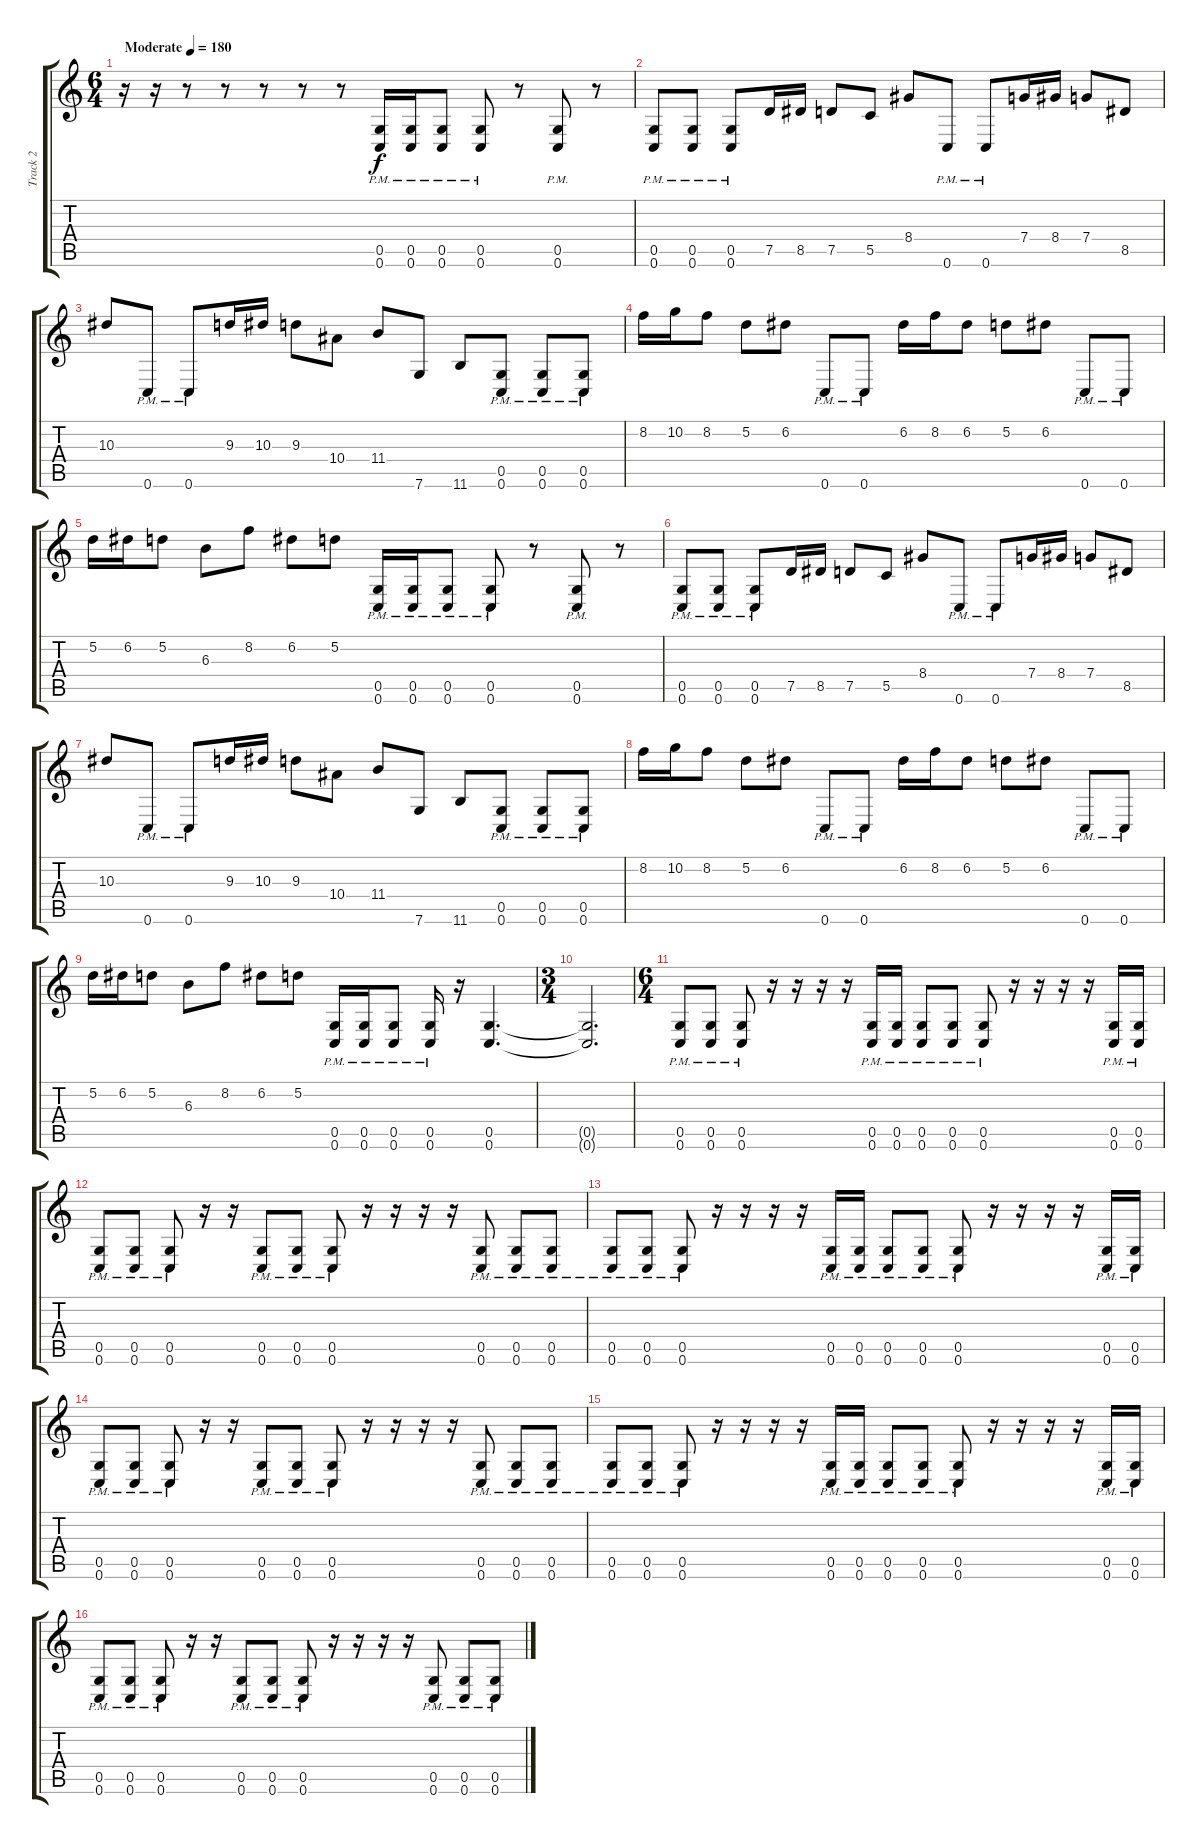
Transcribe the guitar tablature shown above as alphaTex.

\track ("Track 2" "Track 2") {instrument distortionguitar}
\staff {score tabs}
\tuning (D4 A3 F3 C3 G2 C2) {hide}
\ts (6 4)
\tempo (180 "Moderate")
\clef g2
\ks c
r.16{dy f instrument distortionguitar} r.16 r.8 r.8 r.8 r.8 r.8 (0.5{pm} 0.6{pm}).16 (0.5{pm} 0.6{pm}).16 (0.5{pm} 0.6{pm}).8 (0.5{pm} 0.6{pm}).8 r.8 (0.5{pm} 0.6{pm}).8 r.8 |
(0.5{pm} 0.6{pm}).8 (0.5{pm} 0.6{pm}).8 (0.5{pm} 0.6{pm}).8 7.5.16 8.5.16 7.5.8 5.5.8 8.4.8 0.6{pm}.8 0.6{pm}.8 7.4.16 8.4.16 7.4.8 8.5.8 |
10.3.8 0.6{pm}.8 0.6{pm}.8 9.3.16 10.3.16 9.3.8 10.4.8 11.4.8 7.6.8 11.6.8 (0.5{pm} 0.6{pm}).8 (0.5{pm} 0.6{pm}).8 (0.5{pm} 0.6{pm}).8 |
8.2.16 10.2.16 8.2.8 5.2.8 6.2.8 0.6{pm}.8 0.6{pm}.8 6.2.16 8.2.16 6.2.8 5.2.8 6.2.8 0.6{pm}.8 0.6{pm}.8 |
5.2.16 6.2.16 5.2.8 6.3.8 8.2.8 6.2.8 5.2.8 (0.5{pm} 0.6{pm}).16 (0.5{pm} 0.6{pm}).16 (0.5{pm} 0.6{pm}).8 (0.5{pm} 0.6{pm}).8 r.8 (0.5{pm} 0.6{pm}).8 r.8 |
(0.5{pm} 0.6{pm}).8 (0.5{pm} 0.6{pm}).8 (0.5{pm} 0.6{pm}).8 7.5.16 8.5.16 7.5.8 5.5.8 8.4.8 0.6{pm}.8 0.6{pm}.8 7.4.16 8.4.16 7.4.8 8.5.8 |
10.3.8 0.6{pm}.8 0.6{pm}.8 9.3.16 10.3.16 9.3.8 10.4.8 11.4.8 7.6.8 11.6.8 (0.5{pm} 0.6{pm}).8 (0.5{pm} 0.6{pm}).8 (0.5{pm} 0.6{pm}).8 |
8.2.16 10.2.16 8.2.8 5.2.8 6.2.8 0.6{pm}.8 0.6{pm}.8 6.2.16 8.2.16 6.2.8 5.2.8 6.2.8 0.6{pm}.8 0.6{pm}.8 |
5.2.16 6.2.16 5.2.8 6.3.8 8.2.8 6.2.8 5.2.8 (0.5{pm} 0.6{pm}).16 (0.5{pm} 0.6{pm}).16 (0.5{pm} 0.6{pm}).8 (0.5{pm} 0.6{pm}).16 r.16 (0.5 0.6).4{d} |
\ts (3 4)
(0.5{t} 0.6{t}).2{d} |
\ts (6 4)
(0.5{pm} 0.6{pm}).8 (0.5{pm} 0.6{pm}).8 (0.5{pm} 0.6{pm}).8 r.16 r.16 r.16 r.16 (0.5{pm} 0.6{pm}).16 (0.5{pm} 0.6{pm}).16 (0.5{pm} 0.6{pm}).8 (0.5{pm} 0.6{pm}).8 (0.5{pm} 0.6{pm}).8 r.16 r.16 r.16 r.16 (0.5{pm} 0.6{pm}).16 (0.5{pm} 0.6{pm}).16 |
(0.5{pm} 0.6{pm}).8 (0.5{pm} 0.6{pm}).8 (0.5{pm} 0.6{pm}).8 r.16 r.16 (0.5{pm} 0.6{pm}).8 (0.5{pm} 0.6{pm}).8 (0.5{pm} 0.6{pm}).8 r.16 r.16 r.16 r.16 (0.5{pm} 0.6{pm}).8 (0.5{pm} 0.6{pm}).8 (0.5{pm} 0.6{pm}).8 |
(0.5{pm} 0.6{pm}).8 (0.5{pm} 0.6{pm}).8 (0.5{pm} 0.6{pm}).8 r.16 r.16 r.16 r.16 (0.5{pm} 0.6{pm}).16 (0.5{pm} 0.6{pm}).16 (0.5{pm} 0.6{pm}).8 (0.5{pm} 0.6{pm}).8 (0.5{pm} 0.6{pm}).8 r.16 r.16 r.16 r.16 (0.5{pm} 0.6{pm}).16 (0.5{pm} 0.6{pm}).16 |
(0.5{pm} 0.6{pm}).8 (0.5{pm} 0.6{pm}).8 (0.5{pm} 0.6{pm}).8 r.16 r.16 (0.5{pm} 0.6{pm}).8 (0.5{pm} 0.6{pm}).8 (0.5{pm} 0.6{pm}).8 r.16 r.16 r.16 r.16 (0.5{pm} 0.6{pm}).8 (0.5{pm} 0.6{pm}).8 (0.5{pm} 0.6{pm}).8 |
(0.5{pm} 0.6{pm}).8 (0.5{pm} 0.6{pm}).8 (0.5{pm} 0.6{pm}).8 r.16 r.16 r.16 r.16 (0.5{pm} 0.6{pm}).16 (0.5{pm} 0.6{pm}).16 (0.5{pm} 0.6{pm}).8 (0.5{pm} 0.6{pm}).8 (0.5{pm} 0.6{pm}).8 r.16 r.16 r.16 r.16 (0.5{pm} 0.6{pm}).16 (0.5{pm} 0.6{pm}).16 |
(0.5{pm} 0.6{pm}).8 (0.5{pm} 0.6{pm}).8 (0.5{pm} 0.6{pm}).8 r.16 r.16 (0.5{pm} 0.6{pm}).8 (0.5{pm} 0.6{pm}).8 (0.5{pm} 0.6{pm}).8 r.16 r.16 r.16 r.16 (0.5{pm} 0.6{pm}).8 (0.5{pm} 0.6{pm}).8 (0.5{pm} 0.6{pm}).8
